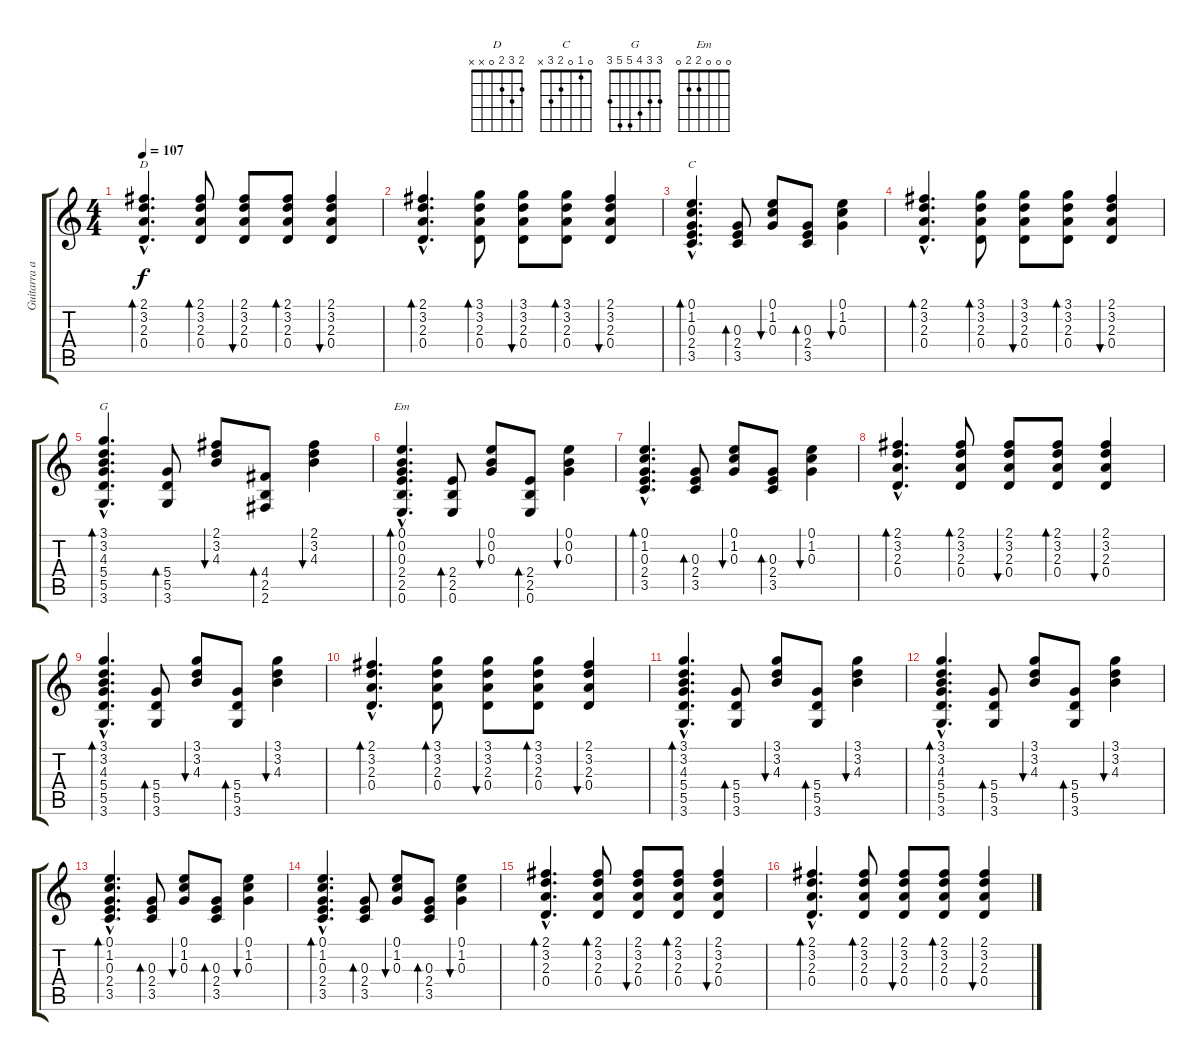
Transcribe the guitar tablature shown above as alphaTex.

\track ("Guitarra acustica" "Guitarra a") {instrument acousticguitarsteel}
\staff {score tabs}
\tuning (E4 B3 G3 D3 A2 E2) {hide}
\chord ("D" 2 3 2 0 x x)
\chord ("C" 0 1 0 2 3 x)
\chord ("G" 3 3 4 5 5 3)
\chord ("Em" 0 0 0 2 2 0)
\ts (4 4)
\tempo 107
\clef g2
\ks c
(2.1{hac} 3.2{hac} 2.3{hac} 0.4{hac}).4{d bd 60 ch "D" dy f} (2.1 3.2 2.3 0.4).8{bd 60} (2.1 3.2 2.3 0.4).8{bu 60} (2.1 3.2 2.3 0.4).8{bd 60} (2.1 3.2 2.3 0.4).4{bu 60} |
(2.1{hac} 3.2{hac} 2.3{hac} 0.4{hac}).4{d bd 60} (3.1 3.2 2.3 0.4).8{bd 60} (3.1 3.2 2.3 0.4).8{bu 60} (3.1 3.2 2.3 0.4).8{bd 60} (2.1 3.2 2.3 0.4).4{bu 60} |
(0.1{hac} 1.2{hac} 0.3{hac} 2.4{hac} 3.5{hac}).4{d bd 60 ch "C"} (0.3 2.4 3.5).8{bd 60} (0.1 1.2 0.3).8{bu 60} (0.3 2.4 3.5).8{bd 60} (0.1 1.2 0.3).4{bu 60} |
(2.1{hac} 3.2{hac} 2.3{hac} 0.4{hac}).4{d bd 60} (3.1 3.2 2.3 0.4).8{bd 60} (3.1 3.2 2.3 0.4).8{bu 60} (3.1 3.2 2.3 0.4).8{bd 60} (2.1 3.2 2.3 0.4).4{bu 60} |
(3.1{hac} 3.2{hac} 4.3{hac} 5.4{hac} 5.5{hac} 3.6{hac}).4{d bd 60 ch "G"} (5.4 5.5 3.6).8{bd 60} (2.1 3.2 4.3).8{bu 60} (4.4 2.5 2.6).8{bd 60} (2.1 3.2 4.3).4{bu 60} |
(0.1{hac} 0.2{hac} 0.3{hac} 2.4{hac} 2.5{hac} 0.6{hac}).4{d bd 60 ch "Em"} (2.4 2.5 0.6).8{bd 60} (0.1 0.2 0.3).8{bu 60} (2.4 2.5 0.6).8{bd 60} (0.1 0.2 0.3).4{bu 60} |
(0.1{hac} 1.2{hac} 0.3{hac} 2.4{hac} 3.5{hac}).4{d bd 60} (0.3 2.4 3.5).8{bd 60} (0.1 1.2 0.3).8{bu 60} (0.3 2.4 3.5).8{bd 60} (0.1 1.2 0.3).4{bu 60} |
(2.1{hac} 3.2{hac} 2.3{hac} 0.4{hac}).4{d bd 60} (2.1 3.2 2.3 0.4).8{bd 60} (2.1 3.2 2.3 0.4).8{bu 60} (2.1 3.2 2.3 0.4).8{bd 60} (2.1 3.2 2.3 0.4).4{bu 60} |
(3.1{hac} 3.2{hac} 4.3{hac} 5.4{hac} 5.5{hac} 3.6{hac}).4{d bd 60} (5.4 5.5 3.6).8{bd 60} (3.1 3.2 4.3).8{bu 60} (5.4 5.5 3.6).8{bd 60} (3.1 3.2 4.3).4{bu 60} |
(2.1{hac} 3.2{hac} 2.3{hac} 0.4{hac}).4{d bd 60} (3.1 3.2 2.3 0.4).8{bd 60} (3.1 3.2 2.3 0.4).8{bu 60} (3.1 3.2 2.3 0.4).8{bd 60} (2.1 3.2 2.3 0.4).4{bu 60} |
(3.1{hac} 3.2{hac} 4.3{hac} 5.4{hac} 5.5{hac} 3.6{hac}).4{d bd 60} (5.4 5.5 3.6).8{bd 60} (3.1 3.2 4.3).8{bu 60} (5.4 5.5 3.6).8{bd 60} (3.1 3.2 4.3).4{bu 60} |
(3.1{hac} 3.2{hac} 4.3{hac} 5.4{hac} 5.5{hac} 3.6{hac}).4{d bd 60} (5.4 5.5 3.6).8{bd 60} (3.1 3.2 4.3).8{bu 60} (5.4 5.5 3.6).8{bd 60} (3.1 3.2 4.3).4{bu 60} |
(0.1{hac} 1.2{hac} 0.3{hac} 2.4{hac} 3.5{hac}).4{d bd 60} (0.3 2.4 3.5).8{bd 60} (0.1 1.2 0.3).8{bu 60} (0.3 2.4 3.5).8{bd 60} (0.1 1.2 0.3).4{bu 60} |
(0.1{hac} 1.2{hac} 0.3{hac} 2.4{hac} 3.5{hac}).4{d bd 60} (0.3 2.4 3.5).8{bd 60} (0.1 1.2 0.3).8{bu 60} (0.3 2.4 3.5).8{bd 60} (0.1 1.2 0.3).4{bu 60} |
(2.1{hac} 3.2{hac} 2.3{hac} 0.4{hac}).4{d bd 60} (2.1 3.2 2.3 0.4).8{bd 60} (2.1 3.2 2.3 0.4).8{bu 60} (2.1 3.2 2.3 0.4).8{bd 60} (2.1 3.2 2.3 0.4).4{bu 60} |
(2.1{hac} 3.2{hac} 2.3{hac} 0.4{hac}).4{d bd 60} (2.1 3.2 2.3 0.4).8{bd 60} (2.1 3.2 2.3 0.4).8{bu 60} (2.1 3.2 2.3 0.4).8{bd 60} (2.1 3.2 2.3 0.4).4{bu 60}
